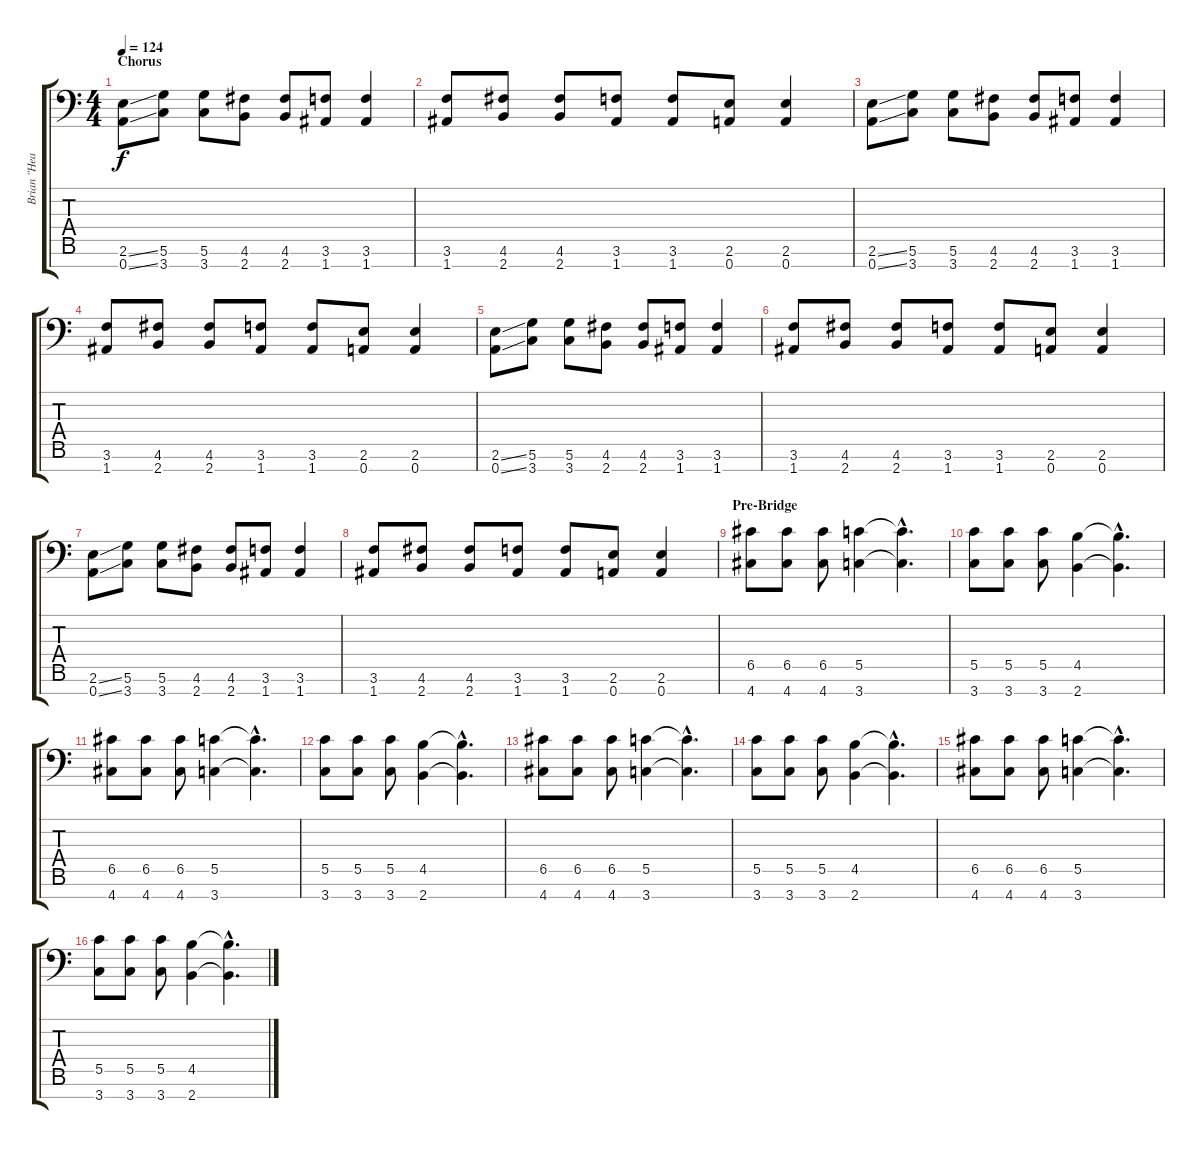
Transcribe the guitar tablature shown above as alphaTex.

\track ("Brian \"Head\" Welch" "Brian \"Hea") {instrument distortionguitar}
\staff {score tabs}
\tuning (D4 A3 F3 C3 G2 D2 A1) {hide}
\ts (4 4)
\section ("" "Chorus")
\tempo 124
\clef f4
\ks c
(2.6{ss} 0.7{ss}).8{dy f} (5.6 3.7).8 (5.6 3.7).8 (4.6 2.7).8 (4.6 2.7).8 (3.6 1.7).8 (3.6 1.7).4 |
(3.6 1.7).8 (4.6 2.7).8 (4.6 2.7).8 (3.6 1.7).8 (3.6 1.7).8 (2.6 0.7).8 (2.6 0.7).4 |
(2.6{ss} 0.7{ss}).8 (5.6 3.7).8 (5.6 3.7).8 (4.6 2.7).8 (4.6 2.7).8 (3.6 1.7).8 (3.6 1.7).4 |
(3.6 1.7).8 (4.6 2.7).8 (4.6 2.7).8 (3.6 1.7).8 (3.6 1.7).8 (2.6 0.7).8 (2.6 0.7).4 |
(2.6{ss} 0.7{ss}).8 (5.6 3.7).8 (5.6 3.7).8 (4.6 2.7).8 (4.6 2.7).8 (3.6 1.7).8 (3.6 1.7).4 |
(3.6 1.7).8 (4.6 2.7).8 (4.6 2.7).8 (3.6 1.7).8 (3.6 1.7).8 (2.6 0.7).8 (2.6 0.7).4 |
(2.6{ss} 0.7{ss}).8 (5.6 3.7).8 (5.6 3.7).8 (4.6 2.7).8 (4.6 2.7).8 (3.6 1.7).8 (3.6 1.7).4 |
(3.6 1.7).8 (4.6 2.7).8 (4.6 2.7).8 (3.6 1.7).8 (3.6 1.7).8 (2.6 0.7).8 (2.6 0.7).4 |
\section ("" "Pre-Bridge")
(6.5 4.7).8 (6.5 4.7).8 (6.5 4.7).8 (5.5 3.7).4 (5.5{hac t} 3.7{hac t}).4{d} |
(5.5 3.7).8 (5.5 3.7).8 (5.5 3.7).8 (4.5 2.7).4 (4.5{hac t} 2.7{hac t}).4{d} |
(6.5 4.7).8 (6.5 4.7).8 (6.5 4.7).8 (5.5 3.7).4 (5.5{hac t} 3.7{hac t}).4{d} |
(5.5 3.7).8 (5.5 3.7).8 (5.5 3.7).8 (4.5 2.7).4 (4.5{hac t} 2.7{hac t}).4{d} |
(6.5 4.7).8 (6.5 4.7).8 (6.5 4.7).8 (5.5 3.7).4 (5.5{hac t} 3.7{hac t}).4{d} |
(5.5 3.7).8 (5.5 3.7).8 (5.5 3.7).8 (4.5 2.7).4 (4.5{hac t} 2.7{hac t}).4{d} |
(6.5 4.7).8 (6.5 4.7).8 (6.5 4.7).8 (5.5 3.7).4 (5.5{hac t} 3.7{hac t}).4{d} |
(5.5 3.7).8 (5.5 3.7).8 (5.5 3.7).8 (4.5 2.7).4 (4.5{hac t} 2.7{hac t}).4{d}
